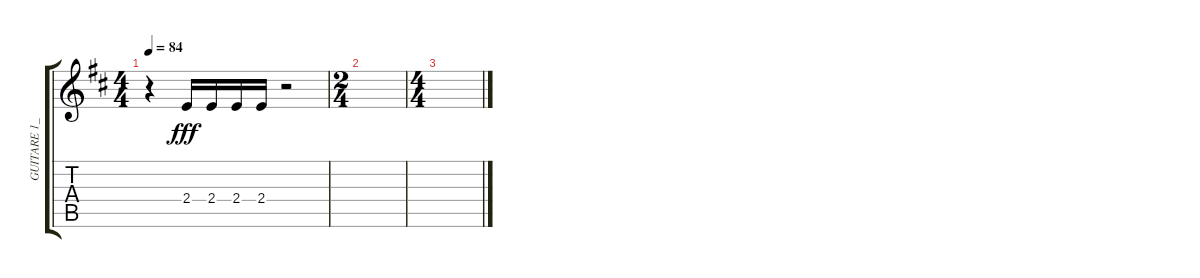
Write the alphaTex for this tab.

\track ("GUITARE 1_1" "GUITARE 1_") {instrument overdrivenguitar}
\staff {score tabs}
\tuning (E4 B3 G3 D3 A2 E2) {hide}
\ts (4 4)
\tempo 84
\clef g2
\ks d
r.4{dy fff} 2.4.16 2.4.16 2.4.16 2.4.16 r.2 |
\ts (2 4)
|
\ts (4 4)
